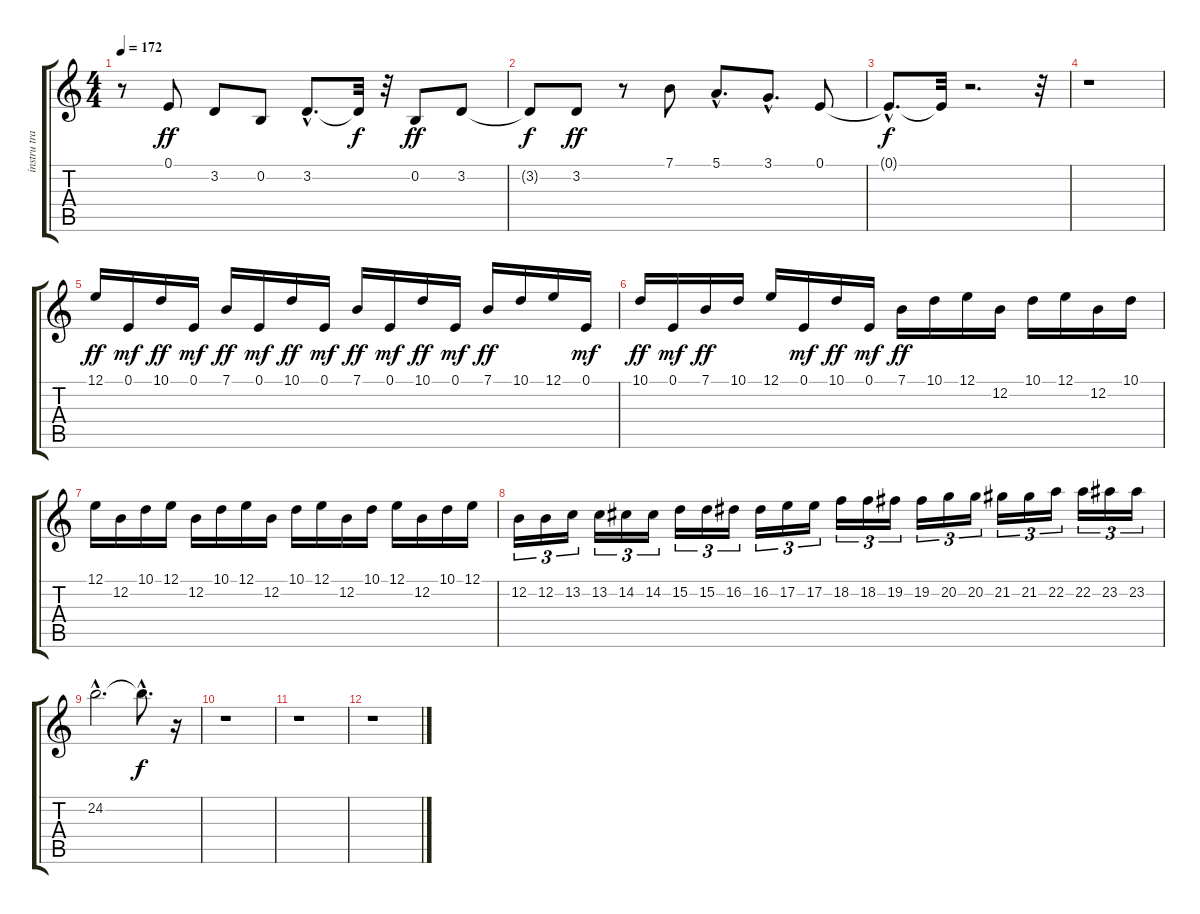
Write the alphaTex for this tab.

\track ("instru trad." "instru tra") {instrument shamisen}
\staff {score tabs}
\tuning (E4 B3 G3 D3 A2 E2) {hide}
\ts (4 4)
\tempo 172
\clef g2
\ks c
r.8{dy f} 0.1.8{dy ff} 3.2.8 0.2.8 3.2{hac}.8{d} 3.2{t}.32{dy f} r.32 0.2.8{dy ff} 3.2.8 |
3.2{t}.8{dy f} 3.2.8{dy ff} r.8 7.1.8 5.1{hac}.8{d} 3.1{hac}.8{d} 0.1.8 |
0.1{hac t}.8{d dy f} 0.1{t}.32 r.2{d} r.32 |
r.1 |
12.1.16{dy ff} 0.1.16{dy mf} 10.1.16{dy ff} 0.1.16{dy mf} 7.1.16{dy ff} 0.1.16{dy mf} 10.1.16{dy ff} 0.1.16{dy mf} 7.1.16{dy ff} 0.1.16{dy mf} 10.1.16{dy ff} 0.1.16{dy mf} 7.1.16{dy ff} 10.1.16 12.1.16 0.1.16{dy mf} |
10.1.16{dy ff} 0.1.16{dy mf} 7.1.16{dy ff} 10.1.16 12.1.16 0.1.16{dy mf} 10.1.16{dy ff} 0.1.16{dy mf} 7.1.16{dy ff} 10.1.16 12.1.16 12.2.16 10.1.16 12.1.16 12.2.16 10.1.16 |
12.1.16 12.2.16 10.1.16 12.1.16 12.2.16 10.1.16 12.1.16 12.2.16 10.1.16 12.1.16 12.2.16 10.1.16 12.1.16 12.2.16 10.1.16 12.1.16 |
12.2.16{tu (3 2)} 12.2.16{tu (3 2)} 13.2.16{tu (3 2)} 13.2.16{tu (3 2)} 14.2.16{tu (3 2)} 14.2.16{tu (3 2)} 15.2.16{tu (3 2)} 15.2.16{tu (3 2)} 16.2.16{tu (3 2)} 16.2.16{tu (3 2)} 17.2.16{tu (3 2)} 17.2.16{tu (3 2)} 18.2.16{tu (3 2)} 18.2.16{tu (3 2)} 19.2.16{tu (3 2)} 19.2.16{tu (3 2)} 20.2.16{tu (3 2)} 20.2.16{tu (3 2)} 21.2.16{tu (3 2)} 21.2.16{tu (3 2)} 22.2.16{tu (3 2)} 22.2.16{tu (3 2)} 23.2.16{tu (3 2)} 23.2.16{tu (3 2)} |
24.2{hac}.2{d} 24.2{hac t}.8{d dy f} r.16 |
r.1 |
r.1 |
r.1
